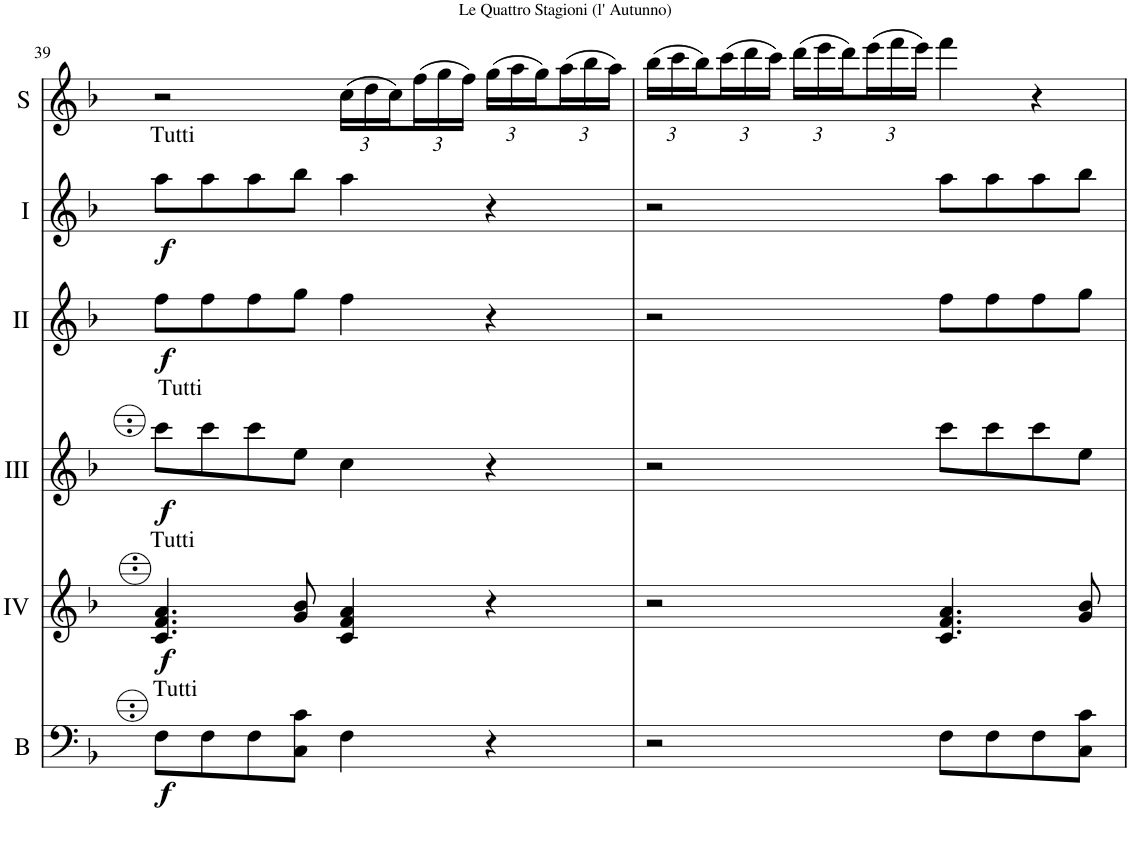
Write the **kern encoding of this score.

**kern	**dynam	**kern	**dynam	**kern	**dynam	**kern	**dynam	**kern	**dynam	**kern
*part6	*part6	*part5	*part5	*part4	*part4	*part3	*part3	*part2	*part2	*part1
*staff6	*staff6	*staff5	*staff5	*staff4	*staff4	*staff3	*staff3	*staff2	*staff2	*staff1
*I"Bass	*	*I"Acc. 4	*	*I"Acc. 3	*	*I"Acc. 2	*	*I"Acc. 1	*	*I"Acc. Solo
*I'B	*	*	*	*	*	*	*	*	*	*I'S
!!LO:PB:g=z
*clefF4	*	*clefG2	*	*clefG2	*	*clefG2	*	*clefG2	*	*clefG2
*Trd7c12	*	*	*	*Trd7c12	*	*	*	*	*	*
*k[b-]	*	*k[b-]	*	*k[b-]	*	*k[b-]	*	*k[b-]	*	*k[b-]
*M4/4	*	*M4/4	*	*M4/4	*	*M4/4	*	*M4/4	*	*M4/4
*met(c)	*	*met(c)	*	*met(c)	*	*met(c)	*	*met(c)	*	*met(c)
=39	=39	=39	=39	=39	=39	=39	=39	=39	=39	=39
!	!	!	!	!	!	!	!	!LO:TX:a:t=Tutti	!	!
!	!	!	!	!LO:TX:a:t=Tutti	!	!	!	!	!	!
!	!	!LO:TX:a:t=Tutti	!	!	!	!	!	!	!	!
!LO:TX:a:t=Tutti	!	!	!	!	!	!	!	!	!	!
!	!LO:DY:b	!	!LO:DY:b	!	!LO:DY:b	!	!LO:DY:b	!	!LO:DY:b	!
8F\L	f	4.c/ 4.f/ 4.a/	f	8ccc\L	f	8ff\L	f	8aa\L	f	2r
8F\	.	.	.	8ccc\	.	8ff\	.	8aa\	.	.
8F\	.	.	.	8ccc\	.	8ff\	.	8aa\	.	.
8C\ 8c\J	.	8g/ 8b-/	.	8ee\J	.	8gg\J	.	8bb-\J	.	.
*	*	*	*	*	*	*	*	*	*	*Xbrackettup
4F\	.	4c/ 4f/ 4a/	.	4cc\	.	4ff\	.	4aa\	.	(24cc\LL
.	.	.	.	.	.	.	.	.	.	24dd\
.	.	.	.	.	.	.	.	.	.	24cc\)
.	.	.	.	.	.	.	.	.	.	(24ff\
.	.	.	.	.	.	.	.	.	.	24gg\
.	.	.	.	.	.	.	.	.	.	24ff\JJ)
4r	.	4r	.	4r	.	4r	.	4r	.	(24gg\LL
.	.	.	.	.	.	.	.	.	.	24aa\
.	.	.	.	.	.	.	.	.	.	24gg\)
.	.	.	.	.	.	.	.	.	.	(24aa\
.	.	.	.	.	.	.	.	.	.	24bb-\
.	.	.	.	.	.	.	.	.	.	24aa\JJ)
=40	=40	=40	=40	=40	=40	=40	=40	=40	=40	=40
2r	.	2r	.	2r	.	2r	.	2r	.	(24bb-\LL
.	.	.	.	.	.	.	.	.	.	24ccc\
.	.	.	.	.	.	.	.	.	.	24bb-\)
.	.	.	.	.	.	.	.	.	.	(24ccc\
.	.	.	.	.	.	.	.	.	.	24ddd\
.	.	.	.	.	.	.	.	.	.	24ccc\JJ)
.	.	.	.	.	.	.	.	.	.	(24ddd\LL
.	.	.	.	.	.	.	.	.	.	24eee\
.	.	.	.	.	.	.	.	.	.	24ddd\)
.	.	.	.	.	.	.	.	.	.	(24eee\
.	.	.	.	.	.	.	.	.	.	24fff\
.	.	.	.	.	.	.	.	.	.	24eee\JJ)
8F\L	.	4.c/ 4.f/ 4.a/	.	8ccc\L	.	8ff\L	.	8aa\L	.	4fff\
8F\	.	.	.	8ccc\	.	8ff\	.	8aa\	.	.
8F\	.	.	.	8ccc\	.	8ff\	.	8aa\	.	4r
8C\ 8c\J	.	8g/ 8b-/	.	8ee\J	.	8gg\J	.	8bb-\J	.	.
=	=	=	=	=	=	=	=	=	=	=
*-	*-	*-	*-	*-	*-	*-	*-	*-	*-	*-
